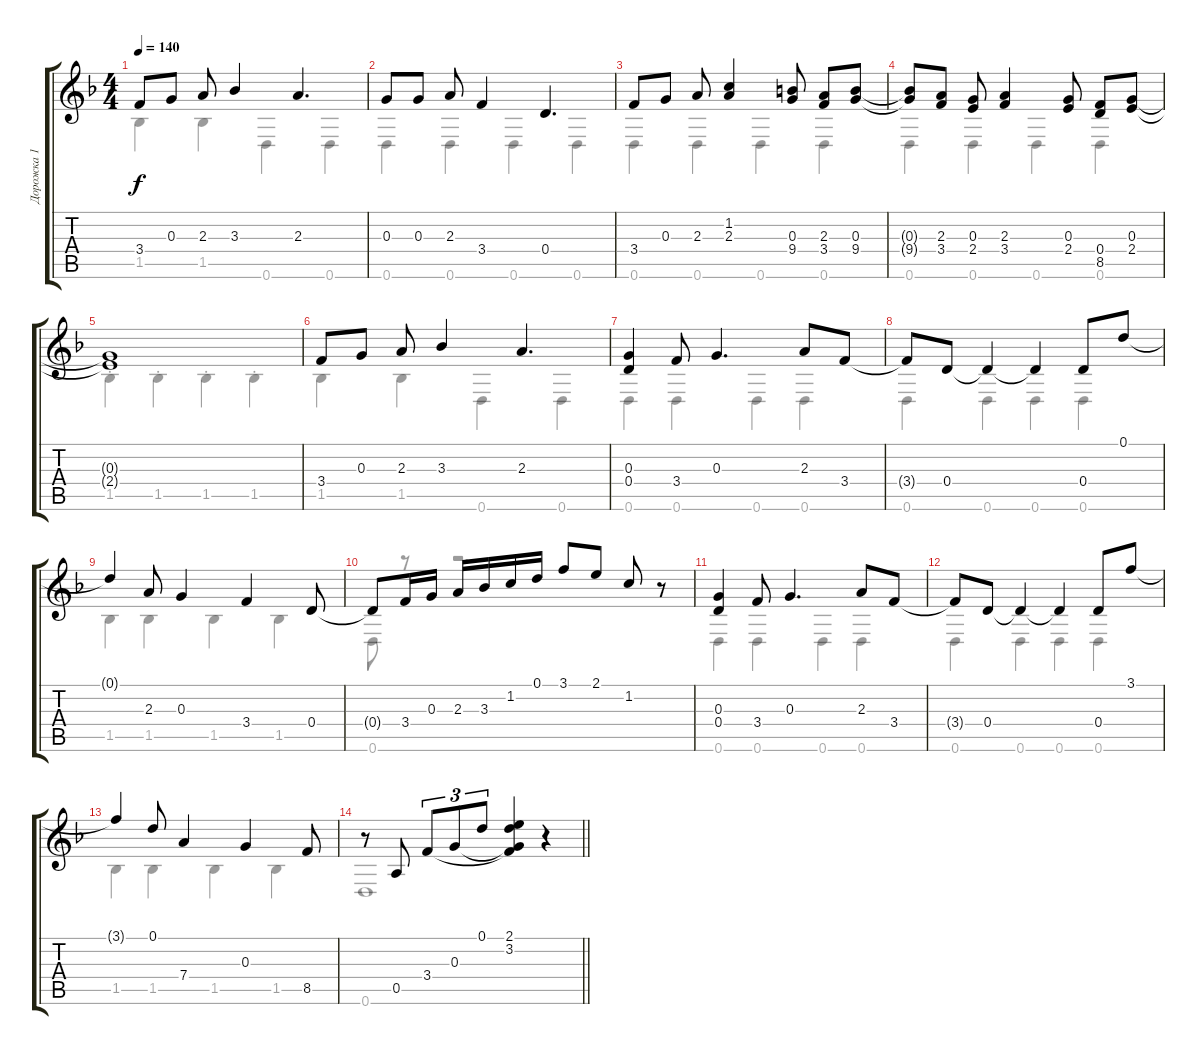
\track ("Дорожка 1" "Дорожка 1") {instrument acousticguitarnylon}
\staff {score tabs}
\tuning (D4 B3 G3 D3 A2 D2) {hide}
\voice
\ts (4 4)
\tempo 140
\clef g2
\ks f
3.4.8{dy f} 0.3.8 2.3.8 3.3.4 2.3.4{d} |
0.3.8 0.3.8 2.3.8 3.4.4 0.4.4{d} |
3.4.8 0.3.8 2.3.8 (1.2 2.3).4 (0.3 9.4).8 (2.3 3.4).8 (0.3 9.4).8 |
(0.3{t} 9.4{t}).8 (2.3 3.4).8 (0.3 2.4).8 (2.3 3.4).4 (0.3 2.4).8 (0.4 8.5).8 (0.3 2.4).8 |
(0.3{t} 2.4{t}).1 |
3.4.8 0.3.8 2.3.8 3.3.4 2.3.4{d} |
(0.3 0.4).4 3.4.8 0.3.4{d} 2.3.8 3.4.8 |
3.4{t}.8 0.4.8 0.4{t}.4 0.4{t}.4 0.4.8 0.1.8 |
0.1{t}.4 2.3.8 0.3.4 3.4.4 0.4.8 |
0.4{t}.8 3.4.16 0.3.16 2.3.16 3.3.16 1.2.16 0.1.16 3.1.8 2.1.8 1.2.8 r.8 |
(0.3 0.4).4 3.4.8 0.3.4{d} 2.3.8 3.4.8 |
3.4{t}.8 0.4.8 0.4{t}.4 0.4{t}.4 0.4.8 3.1.8 |
3.1{t}.4 0.1.8 7.4.4 0.3.4 8.5.8 |
\barLineRight lightlight
r.8 0.5.8 3.4.8{tu (3 2)} 0.3.8{tu (3 2)} 0.1.8{tu (3 2)} (2.1 3.2 0.3{t} 3.4{t}).4 r.4
\voice
\clef g2
\ottava regular
\simile none
\ks f
1.5.4{dy f} 1.5.4 0.6.4 0.6.4 |
0.6.4 0.6.4 0.6.4 0.6.4 |
0.6.4 0.6.4 0.6.4 0.6.4 |
0.6.4 0.6.4 0.6.4 0.6.4 |
1.5{st}.4 1.5{st}.4 1.5{st}.4 1.5{st}.4 |
1.5.4 1.5.4 0.6.4 0.6.4 |
0.6.4 0.6.4 0.6.4 0.6.4 |
0.6.4 0.6.4 0.6.4 0.6.4 |
1.5.4 1.5.4 1.5.4 1.5.4 |
0.6.8 r.8 r.2{d} |
0.6.4 0.6.4 0.6.4 0.6.4 |
0.6.4 0.6.4 0.6.4 0.6.4 |
1.5.4 1.5.4 1.5.4 1.5.4 |
\barLineRight lightlight
0.6.1
